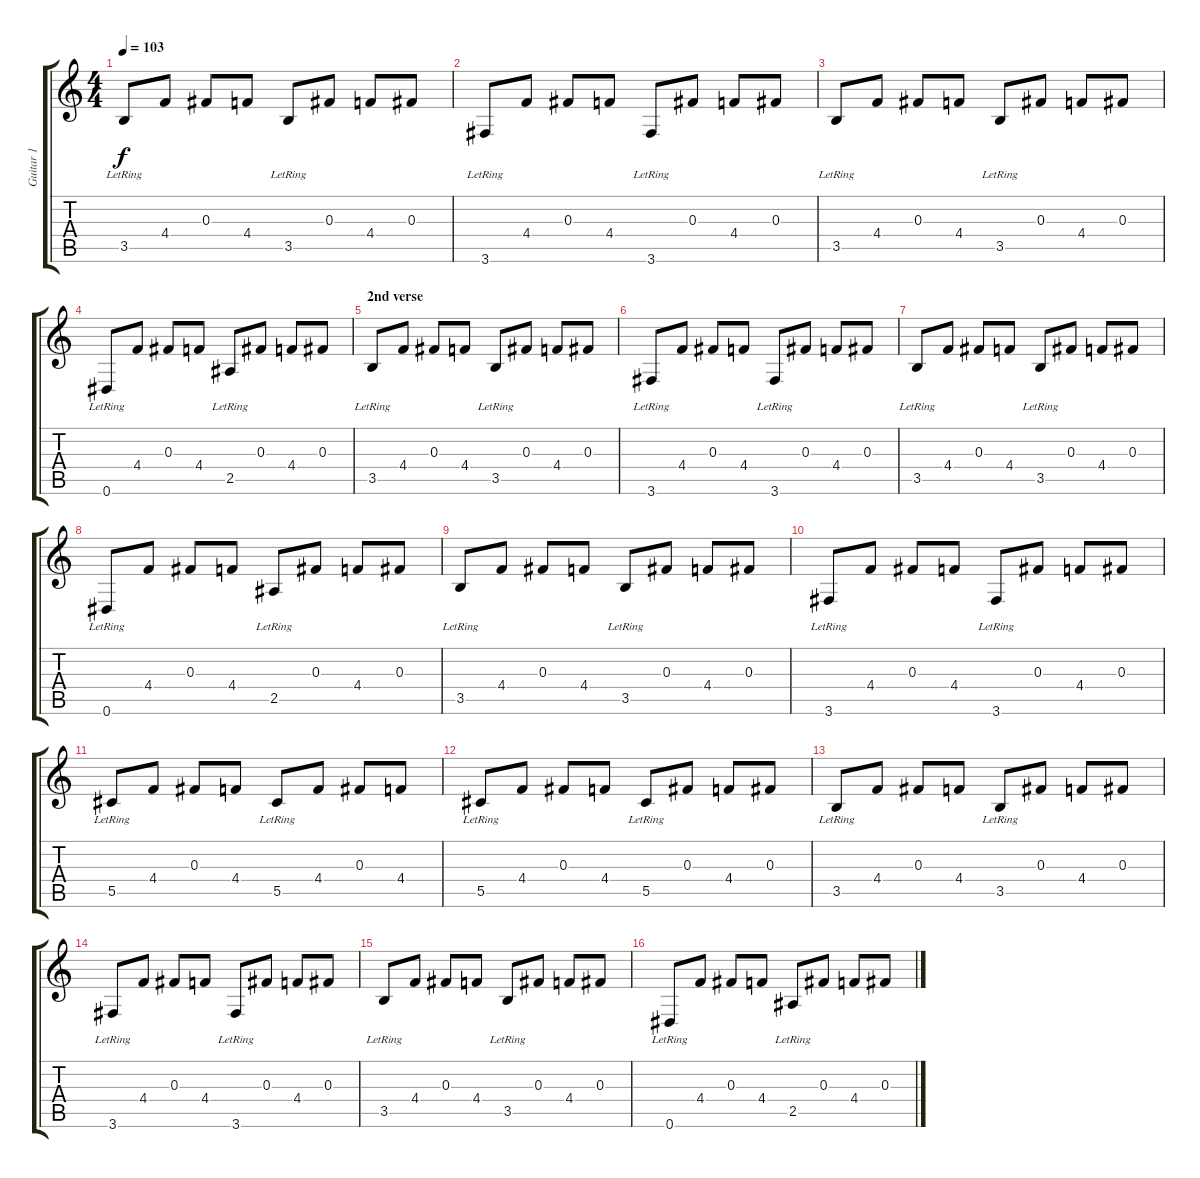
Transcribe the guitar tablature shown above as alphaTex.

\track ("Guitar 1" "Guitar 1") {instrument electricguitarclean}
\staff {score tabs}
\tuning (Eb4 Bb3 Gb3 Db3 Ab2 Eb2) {hide}
\ts (4 4)
\tempo 103
\clef g2
\ks c
3.5{lr}.8{dy f} 4.4.8 0.3.8 4.4.8 3.5{lr}.8 0.3.8 4.4.8 0.3.8 |
3.6{lr}.8 4.4.8 0.3.8 4.4.8 3.6{lr}.8 0.3.8 4.4.8 0.3.8 |
3.5{lr}.8 4.4.8 0.3.8 4.4.8 3.5{lr}.8 0.3.8 4.4.8 0.3.8 |
0.6{lr}.8 4.4.8 0.3.8 4.4.8 2.5{lr}.8 0.3.8 4.4.8 0.3.8 |
\section ("" "2nd verse")
3.5{lr}.8 4.4.8 0.3.8 4.4.8 3.5{lr}.8 0.3.8 4.4.8 0.3.8 |
3.6{lr}.8 4.4.8 0.3.8 4.4.8 3.6{lr}.8 0.3.8 4.4.8 0.3.8 |
3.5{lr}.8 4.4.8 0.3.8 4.4.8 3.5{lr}.8 0.3.8 4.4.8 0.3.8 |
0.6{lr}.8 4.4.8 0.3.8 4.4.8 2.5{lr}.8 0.3.8 4.4.8 0.3.8 |
3.5{lr}.8 4.4.8 0.3.8 4.4.8 3.5{lr}.8 0.3.8 4.4.8 0.3.8 |
3.6{lr}.8 4.4.8 0.3.8 4.4.8 3.6{lr}.8 0.3.8 4.4.8 0.3.8 |
5.5{lr}.8 4.4.8 0.3.8 4.4.8 5.5{lr}.8 4.4.8 0.3.8 4.4.8 |
5.5{lr}.8 4.4.8 0.3.8 4.4.8 5.5{lr}.8 0.3.8 4.4.8 0.3.8 |
3.5{lr}.8 4.4.8 0.3.8 4.4.8 3.5{lr}.8 0.3.8 4.4.8 0.3.8 |
3.6{lr}.8 4.4.8 0.3.8 4.4.8 3.6{lr}.8 0.3.8 4.4.8 0.3.8 |
3.5{lr}.8 4.4.8 0.3.8 4.4.8 3.5{lr}.8 0.3.8 4.4.8 0.3.8 |
0.6{lr}.8 4.4.8 0.3.8 4.4.8 2.5{lr}.8 0.3.8 4.4.8 0.3.8
